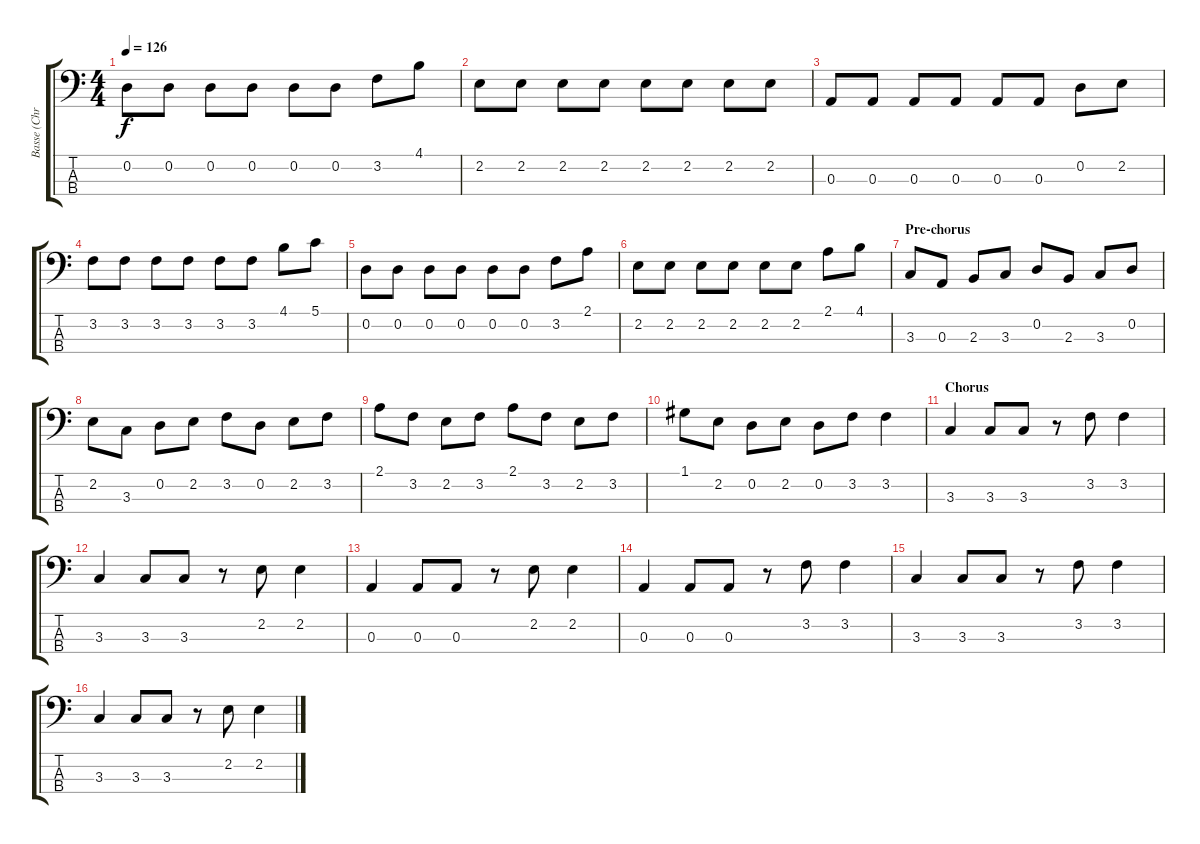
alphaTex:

\track ("Basse (Chris)" "Basse (Chr") {instrument electricbassfinger}
\staff {score tabs}
\tuning (G2 D2 A1 E1) {hide}
\ts (4 4)
\tempo 126
\clef f4
\ks c
0.2.8{dy f} 0.2.8 0.2.8 0.2.8 0.2.8 0.2.8 3.2.8 4.1.8 |
2.2.8 2.2.8 2.2.8 2.2.8 2.2.8 2.2.8 2.2.8 2.2.8 |
0.3.8 0.3.8 0.3.8 0.3.8 0.3.8 0.3.8 0.2.8 2.2.8 |
3.2.8 3.2.8 3.2.8 3.2.8 3.2.8 3.2.8 4.1.8 5.1.8 |
0.2.8 0.2.8 0.2.8 0.2.8 0.2.8 0.2.8 3.2.8 2.1.8 |
2.2.8 2.2.8 2.2.8 2.2.8 2.2.8 2.2.8 2.1.8 4.1.8 |
\section ("" "Pre-chorus")
3.3.8 0.3.8 2.3.8 3.3.8 0.2.8 2.3.8 3.3.8 0.2.8 |
2.2.8 3.3.8 0.2.8 2.2.8 3.2.8 0.2.8 2.2.8 3.2.8 |
2.1.8 3.2.8 2.2.8 3.2.8 2.1.8 3.2.8 2.2.8 3.2.8 |
1.1.8 2.2.8 0.2.8 2.2.8 0.2.8 3.2.8 3.2.4 |
\section ("" "Chorus")
3.3.4 3.3.8 3.3.8 r.8 3.2.8 3.2.4 |
3.3.4 3.3.8 3.3.8 r.8 2.2.8 2.2.4 |
0.3.4 0.3.8 0.3.8 r.8 2.2.8 2.2.4 |
0.3.4 0.3.8 0.3.8 r.8 3.2.8 3.2.4 |
3.3.4 3.3.8 3.3.8 r.8 3.2.8 3.2.4 |
3.3.4 3.3.8 3.3.8 r.8 2.2.8 2.2.4
